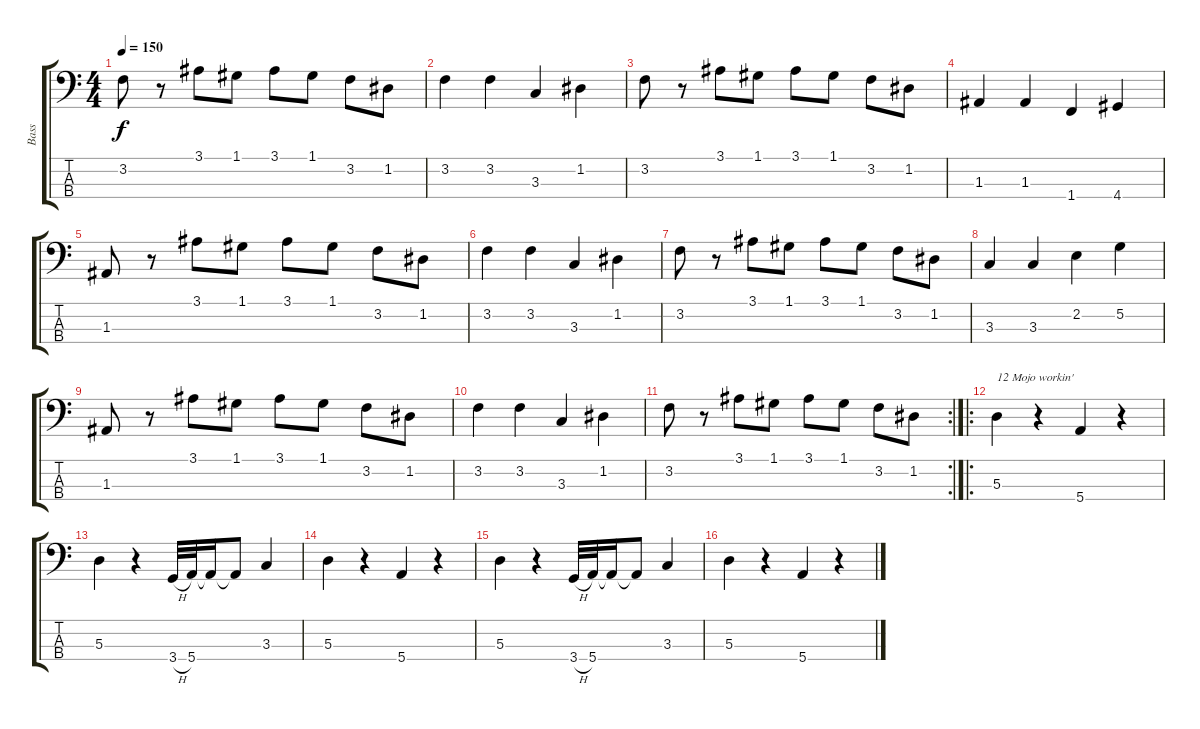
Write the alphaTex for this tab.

\track ("Bass" "Bass") {instrument electricbassfinger}
\staff {score tabs}
\tuning (G2 D2 A1 E1) {hide}
\ts (4 4)
\tempo 150
\clef f4
\ks c
3.2.8{dy f} r.8 3.1.8 1.1.8 3.1.8 1.1.8 3.2.8 1.2.8 |
3.2.4 3.2.4 3.3.4 1.2.4 |
3.2.8 r.8 3.1.8 1.1.8 3.1.8 1.1.8 3.2.8 1.2.8 |
1.3.4 1.3.4 1.4.4 4.4.4 |
1.3.8 r.8 3.1.8 1.1.8 3.1.8 1.1.8 3.2.8 1.2.8 |
3.2.4 3.2.4 3.3.4 1.2.4 |
3.2.8 r.8 3.1.8 1.1.8 3.1.8 1.1.8 3.2.8 1.2.8 |
3.3.4 3.3.4 2.2.4 5.2.4 |
1.3.8 r.8 3.1.8 1.1.8 3.1.8 1.1.8 3.2.8 1.2.8 |
3.2.4 3.2.4 3.3.4 1.2.4 |
\rc 2
3.2.8 r.8 3.1.8 1.1.8 3.1.8 1.1.8 3.2.8 1.2.8 |
\ro
5.3.4{txt "12 Mojo workin'"} r.4 5.4.4 r.4 |
5.3.4 r.4 3.4{h}.32 5.4.32 5.4{t}.16 5.4{t}.8 3.3.4 |
5.3.4 r.4 5.4.4 r.4 |
5.3.4 r.4 3.4{h}.32 5.4.32 5.4{t}.16 5.4{t}.8 3.3.4 |
5.3.4 r.4 5.4.4 r.4
